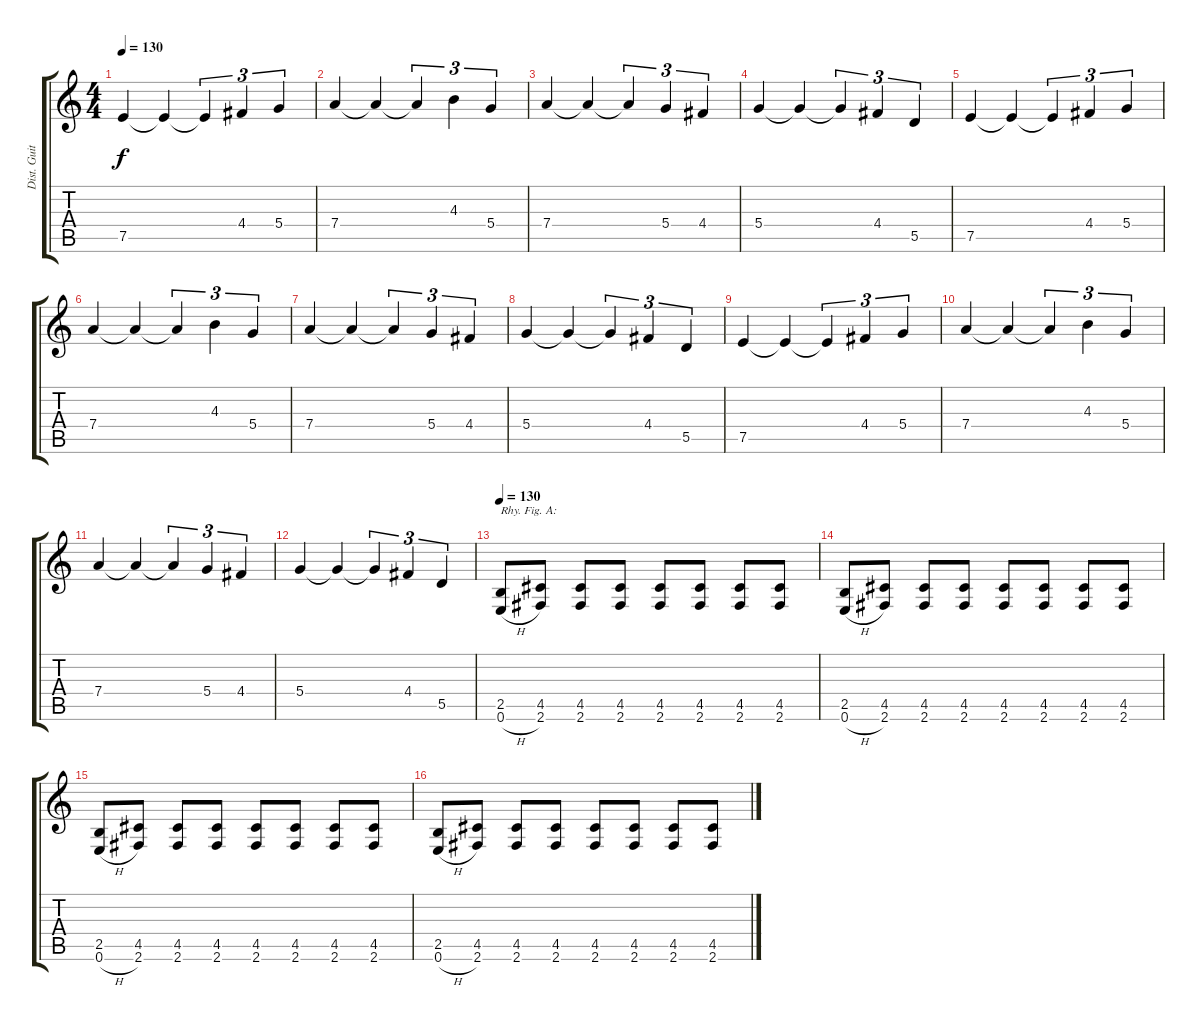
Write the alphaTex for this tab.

\track ("Dist. Guitar 2" "Dist. Guit") {instrument distortionguitar}
\staff {score tabs}
\tuning (E4 B3 G3 D3 A2 E2) {hide}
\ts (4 4)
\tempo 130
\clef g2
\ks c
7.5.4{dy f} 7.5{t}.4 7.5{t}.4{tu (3 2)} 4.4.4{tu (3 2)} 5.4.4{tu (3 2)} |
7.4.4 7.4{t}.4 7.4{t}.4{tu (3 2)} 4.3.4{tu (3 2)} 5.4.4{tu (3 2)} |
7.4.4 7.4{t}.4 7.4{t}.4{tu (3 2)} 5.4.4{tu (3 2)} 4.4.4{tu (3 2)} |
5.4.4 5.4{t}.4 5.4{t}.4{tu (3 2)} 4.4.4{tu (3 2)} 5.5.4{tu (3 2)} |
7.5.4 7.5{t}.4 7.5{t}.4{tu (3 2)} 4.4.4{tu (3 2)} 5.4.4{tu (3 2)} |
7.4.4 7.4{t}.4 7.4{t}.4{tu (3 2)} 4.3.4{tu (3 2)} 5.4.4{tu (3 2)} |
7.4.4 7.4{t}.4 7.4{t}.4{tu (3 2)} 5.4.4{tu (3 2)} 4.4.4{tu (3 2)} |
5.4.4 5.4{t}.4 5.4{t}.4{tu (3 2)} 4.4.4{tu (3 2)} 5.5.4{tu (3 2)} |
7.5.4 7.5{t}.4 7.5{t}.4{tu (3 2)} 4.4.4{tu (3 2)} 5.4.4{tu (3 2)} |
7.4.4 7.4{t}.4 7.4{t}.4{tu (3 2)} 4.3.4{tu (3 2)} 5.4.4{tu (3 2)} |
7.4.4 7.4{t}.4 7.4{t}.4{tu (3 2)} 5.4.4{tu (3 2)} 4.4.4{tu (3 2)} |
5.4.4 5.4{t}.4 5.4{t}.4{tu (3 2)} 4.4.4{tu (3 2)} 5.5.4{tu (3 2)} |
\tempo 130
(2.5 0.6{h}).8{txt "Rhy. Fig. A:" volume 10 instrument distortionguitar} (4.5 2.6).8 (4.5 2.6).8 (4.5 2.6).8 (4.5 2.6).8 (4.5 2.6).8 (4.5 2.6).8 (4.5 2.6).8 |
(2.5 0.6{h}).8 (4.5 2.6).8 (4.5 2.6).8 (4.5 2.6).8 (4.5 2.6).8 (4.5 2.6).8 (4.5 2.6).8 (4.5 2.6).8 |
(2.5 0.6{h}).8 (4.5 2.6).8 (4.5 2.6).8 (4.5 2.6).8 (4.5 2.6).8 (4.5 2.6).8 (4.5 2.6).8 (4.5 2.6).8 |
(2.5 0.6{h}).8 (4.5 2.6).8 (4.5 2.6).8 (4.5 2.6).8 (4.5 2.6).8 (4.5 2.6).8 (4.5 2.6).8 (4.5 2.6).8
